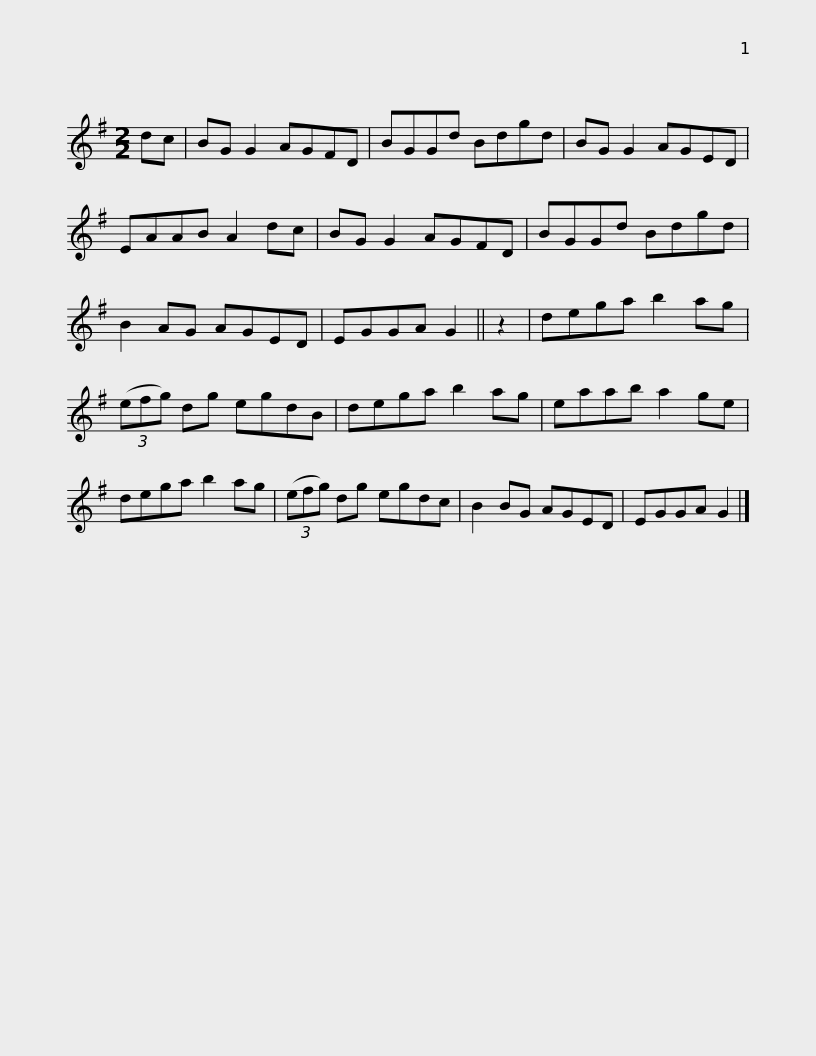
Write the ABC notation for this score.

X:1
L:1/8
M:2/2
I:linebreak $
K:G
V:1 treble
V:1
 dc | BG G2 AGFD | BGGd Bdgd | BG G2 AGED | EAAB A2 dc | %5
 BG G2 AGFD |$ BGGd Bdgd | B2 AG AGED | EGGA G2 || z2 | %10
 dega b2 ag | (3(efg) dg egdB |$ dega b2 ag | eaab a2 ge | dega b2 ag | %15
 (3(efg) dg egdc | B2 BG AGED | EGGA G2 |] %18
